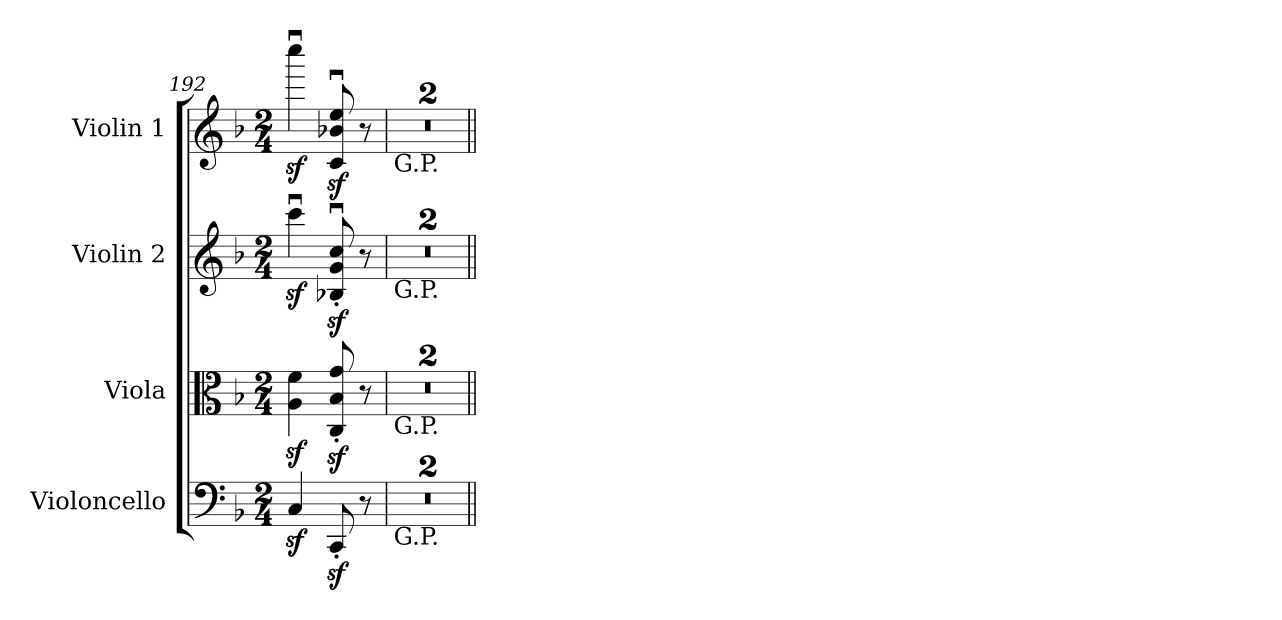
**kern	**kern	**kern	**kern
*part4	*part3	*part2	*part1
*staff4	*staff3	*staff2	*staff1
*I"Violoncello	*I"Viola	*I"Violin 2	*I"Violin 1
*I'Vc	*I'Vla	*I'Vln	*I'Vln
*clefF4	*clefC3	*clefG2	*clefG2
*k[b-]	*k[b-]	*k[b-]	*k[b-]
*M2/4	*M2/4	*M2/4	*M2/4
=192	=192	=192	=192
4Cz</	4A\z< 4f\z<	4cccz<u\	4ccccz<u\
8CCz<'/	8C/z<' 8B-/z<' 8g/z<'	8B-X/z<u' 8g/z<u' 8cc/z<u'	8c/z<u 8b-X/z<u 8ee/z<u
8r	8r	8r	8r
=193	=193	=193	=193
!	!	!	!LO:TX:b:t=G.P.
!	!	!LO:TX:b:t=G.P.	!
!	!LO:TX:b:t=G.P.	!	!
!LO:TX:b:t=G.P.	!	!	!
2r	2r	2r	2r
=194	=194	=194	=194
2r	2r	2r	2r
=||	=||	=||	=||
*-	*-	*-	*-
